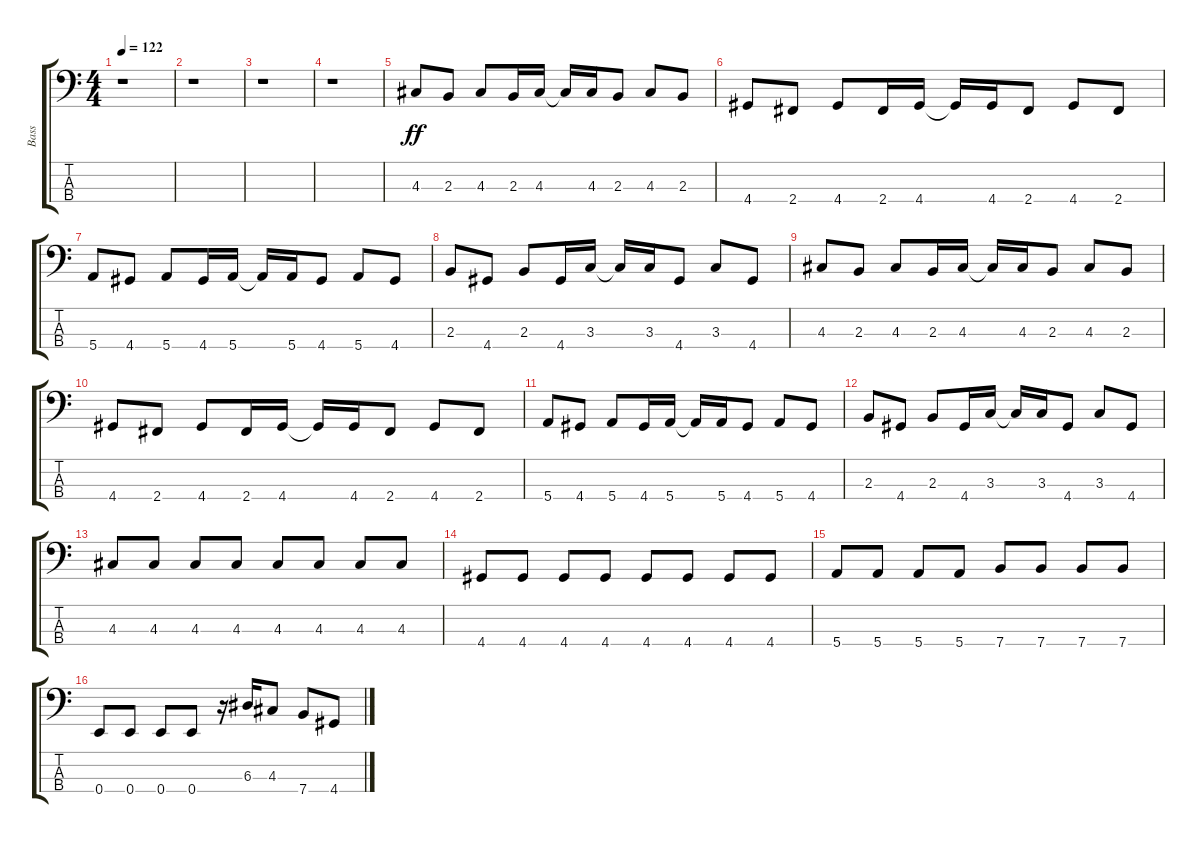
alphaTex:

\track ("Bass" "Bass") {instrument electricbassfinger}
\staff {score tabs}
\tuning (G2 D2 A1 E1) {hide}
\ts (4 4)
\tempo 122
\clef f4
\ks c
r.1{dy ff instrument electricbassfinger} |
r.1 |
r.1 |
r.1 |
4.3.8 2.3.8 4.3.8 2.3.16 4.3.16 4.3{t}.16 4.3.16 2.3.8 4.3.8 2.3.8 |
4.4.8 2.4.8 4.4.8 2.4.16 4.4.16 4.4{t}.16 4.4.16 2.4.8 4.4.8 2.4.8 |
5.4.8 4.4.8 5.4.8 4.4.16 5.4.16 5.4{t}.16 5.4.16 4.4.8 5.4.8 4.4.8 |
2.3.8 4.4.8 2.3.8 4.4.16 3.3.16 3.3{t}.16 3.3.16 4.4.8 3.3.8 4.4.8 |
4.3.8 2.3.8 4.3.8 2.3.16 4.3.16 4.3{t}.16 4.3.16 2.3.8 4.3.8 2.3.8 |
4.4.8 2.4.8 4.4.8 2.4.16 4.4.16 4.4{t}.16 4.4.16 2.4.8 4.4.8 2.4.8 |
5.4.8 4.4.8 5.4.8 4.4.16 5.4.16 5.4{t}.16 5.4.16 4.4.8 5.4.8 4.4.8 |
2.3.8 4.4.8 2.3.8 4.4.16 3.3.16 3.3{t}.16 3.3.16 4.4.8 3.3.8 4.4.8 |
4.3.8 4.3.8 4.3.8 4.3.8 4.3.8 4.3.8 4.3.8 4.3.8 |
4.4.8 4.4.8 4.4.8 4.4.8 4.4.8 4.4.8 4.4.8 4.4.8 |
5.4.8 5.4.8 5.4.8 5.4.8 7.4.8 7.4.8 7.4.8 7.4.8 |
0.4.8 0.4.8 0.4.8 0.4.8 r.16 6.3.16 4.3.8 7.4.8 4.4.8
